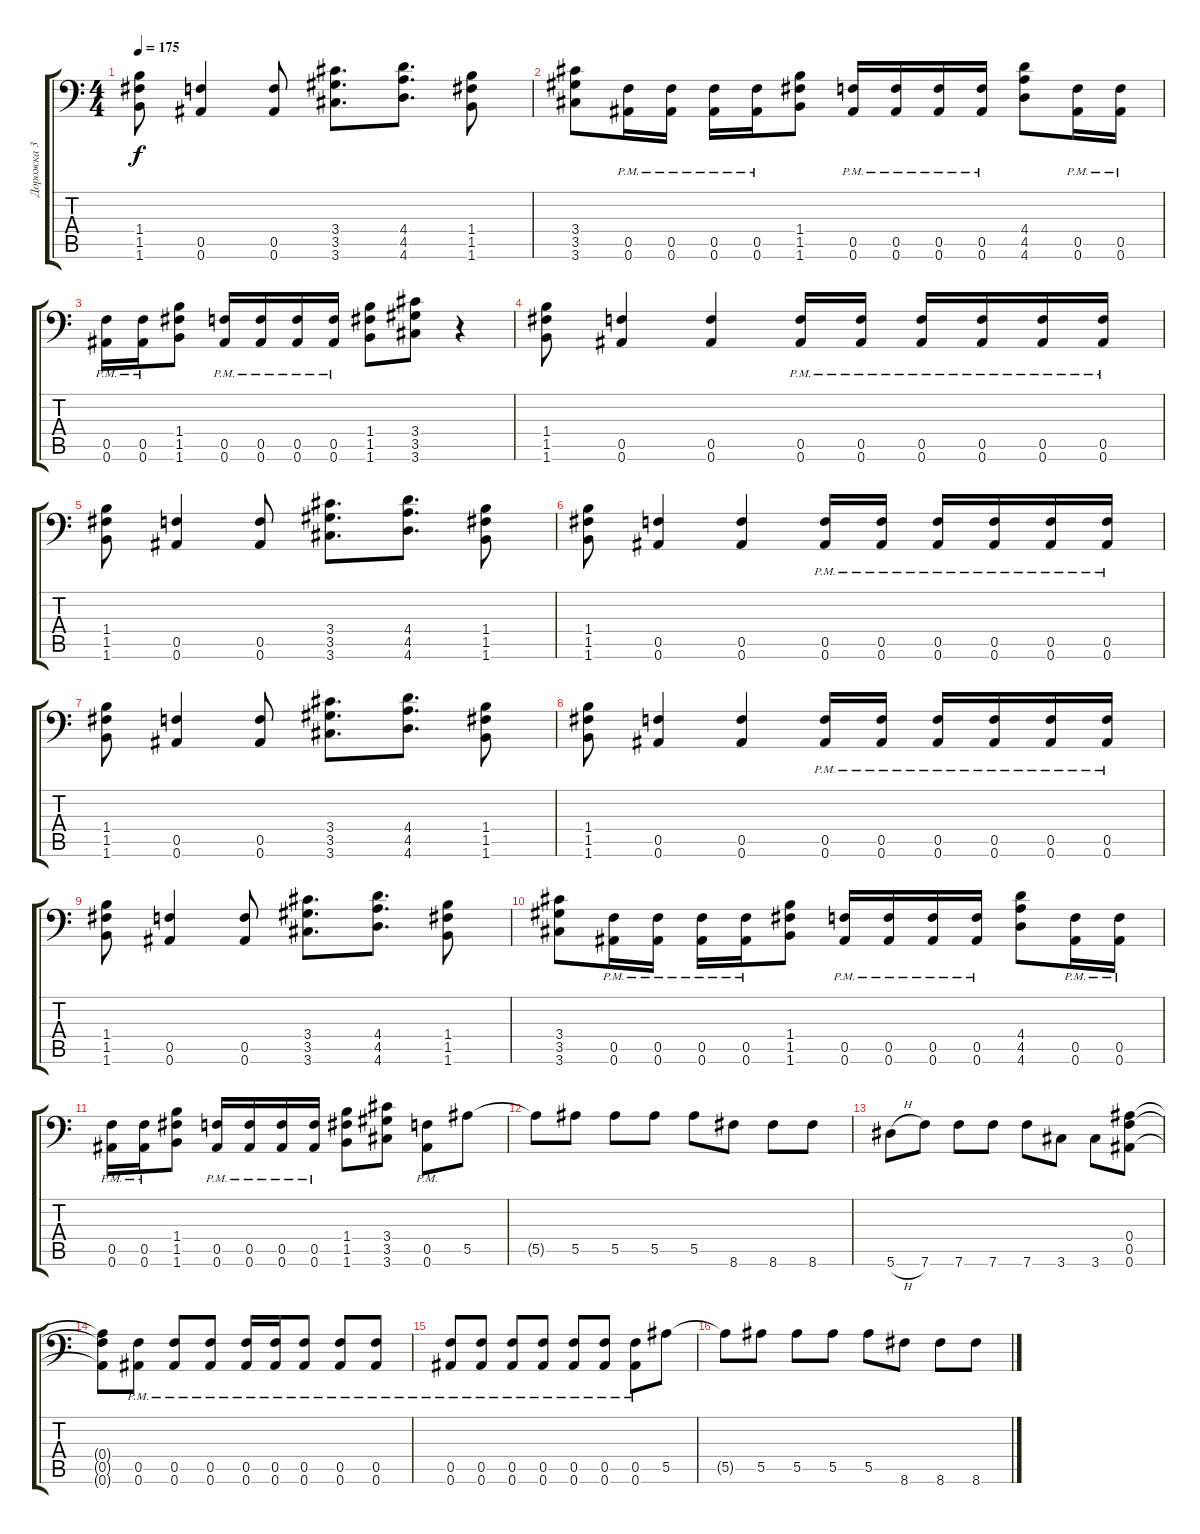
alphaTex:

\track ("Дорожка 3" "Дорожка 3") {instrument overdrivenguitar}
\staff {score tabs}
\tuning (C4 G3 Eb3 Bb2 F2 Bb1) {hide}
\ts (4 4)
\tempo 175
\clef f4
\ks c
(1.4 1.5 1.6).8{dy f} (0.5 0.6).4 (0.5 0.6).8 (3.4 3.5 3.6).8{d} (4.4 4.5 4.6).8{d} (1.4 1.5 1.6).8 |
(3.4 3.5 3.6).8 (0.5{pm} 0.6{pm}).16 (0.5{pm} 0.6{pm}).16 (0.5{pm} 0.6{pm}).16 (0.5{pm} 0.6{pm}).16 (1.4 1.5 1.6).8 (0.5{pm} 0.6{pm}).16 (0.5{pm} 0.6{pm}).16 (0.5{pm} 0.6{pm}).16 (0.5{pm} 0.6{pm}).16 (4.4 4.5 4.6).8 (0.5{pm} 0.6{pm}).16 (0.5{pm} 0.6{pm}).16 |
(0.5{pm} 0.6{pm}).16 (0.5{pm} 0.6{pm}).16 (1.4 1.5 1.6).8 (0.5{pm} 0.6{pm}).16 (0.5{pm} 0.6{pm}).16 (0.5{pm} 0.6{pm}).16 (0.5{pm} 0.6{pm}).16 (1.4 1.5 1.6).8 (3.4 3.5 3.6).8 r.4 |
(1.4 1.5 1.6).8 (0.5 0.6).4 (0.5 0.6).4 (0.5{pm} 0.6{pm}).16 (0.5{pm} 0.6{pm}).16 (0.5{pm} 0.6{pm}).16 (0.5{pm} 0.6{pm}).16 (0.5{pm} 0.6{pm}).16 (0.5{pm} 0.6{pm}).16 |
(1.4 1.5 1.6).8 (0.5 0.6).4 (0.5 0.6).8 (3.4 3.5 3.6).8{d} (4.4 4.5 4.6).8{d} (1.4 1.5 1.6).8 |
(1.4 1.5 1.6).8 (0.5 0.6).4 (0.5 0.6).4 (0.5{pm} 0.6{pm}).16 (0.5{pm} 0.6{pm}).16 (0.5{pm} 0.6{pm}).16 (0.5{pm} 0.6{pm}).16 (0.5{pm} 0.6{pm}).16 (0.5{pm} 0.6{pm}).16 |
(1.4 1.5 1.6).8 (0.5 0.6).4 (0.5 0.6).8 (3.4 3.5 3.6).8{d} (4.4 4.5 4.6).8{d} (1.4 1.5 1.6).8 |
(1.4 1.5 1.6).8 (0.5 0.6).4 (0.5 0.6).4 (0.5{pm} 0.6{pm}).16 (0.5{pm} 0.6{pm}).16 (0.5{pm} 0.6{pm}).16 (0.5{pm} 0.6{pm}).16 (0.5{pm} 0.6{pm}).16 (0.5{pm} 0.6{pm}).16 |
(1.4 1.5 1.6).8 (0.5 0.6).4 (0.5 0.6).8 (3.4 3.5 3.6).8{d} (4.4 4.5 4.6).8{d} (1.4 1.5 1.6).8 |
(3.4 3.5 3.6).8 (0.5{pm} 0.6{pm}).16 (0.5{pm} 0.6{pm}).16 (0.5{pm} 0.6{pm}).16 (0.5{pm} 0.6{pm}).16 (1.4 1.5 1.6).8 (0.5{pm} 0.6{pm}).16 (0.5{pm} 0.6{pm}).16 (0.5{pm} 0.6{pm}).16 (0.5{pm} 0.6{pm}).16 (4.4 4.5 4.6).8 (0.5{pm} 0.6{pm}).16 (0.5{pm} 0.6{pm}).16 |
(0.5{pm} 0.6{pm}).16 (0.5{pm} 0.6{pm}).16 (1.4 1.5 1.6).8 (0.5{pm} 0.6{pm}).16 (0.5{pm} 0.6{pm}).16 (0.5{pm} 0.6{pm}).16 (0.5{pm} 0.6{pm}).16 (1.4 1.5 1.6).8 (3.4 3.5 3.6).8 (0.5{pm} 0.6{pm}).8 5.5.8 |
5.5{t}.8 5.5.8 5.5.8 5.5.8 5.5.8 8.6.8 8.6.8 8.6.8 |
5.6{h}.8 7.6.8 7.6.8 7.6.8 7.6.8 3.6.8 3.6.8 (0.4 0.5 0.6).8 |
(0.4{t} 0.5{t} 0.6{t}).8 (0.5{pm} 0.6{pm}).8 (0.5{pm} 0.6{pm}).8 (0.5{pm} 0.6{pm}).8 (0.5{pm} 0.6{pm}).16 (0.5{pm} 0.6{pm}).16 (0.5{pm} 0.6{pm}).8 (0.5{pm} 0.6{pm}).8 (0.5{pm} 0.6{pm}).8 |
(0.5{pm} 0.6{pm}).8 (0.5{pm} 0.6{pm}).8 (0.5{pm} 0.6{pm}).8 (0.5{pm} 0.6{pm}).8 (0.5{pm} 0.6{pm}).8 (0.5{pm} 0.6{pm}).8 (0.5{pm} 0.6{pm}).8 5.5.8 |
5.5{t}.8 5.5.8 5.5.8 5.5.8 5.5.8 8.6.8 8.6.8 8.6.8
